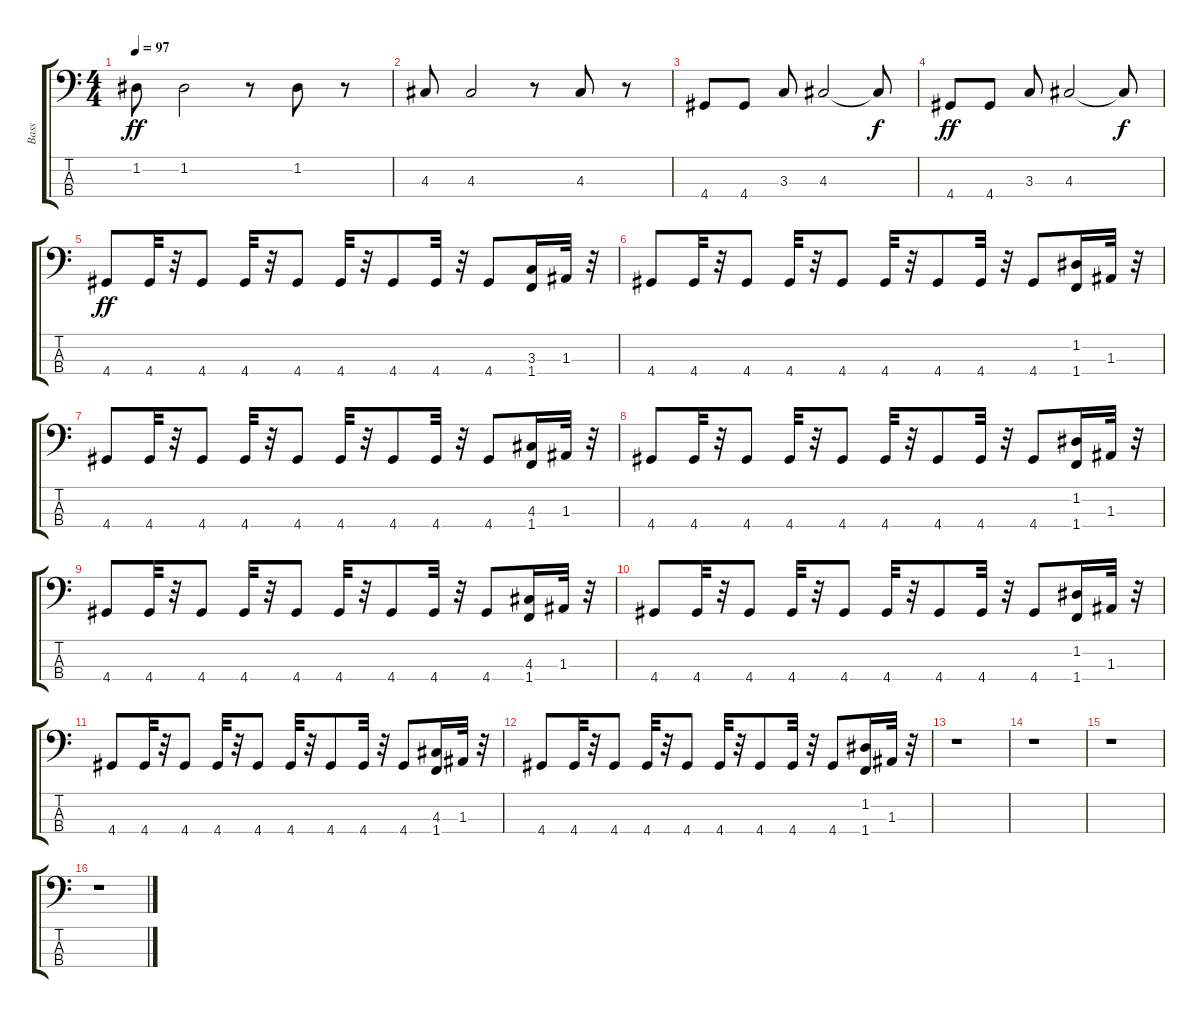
\track ("Bass" "Bass") {instrument electricbassfinger}
\staff {score tabs}
\tuning (G2 D2 A1 E1) {hide}
\ts (4 4)
\tempo 97
\clef f4
\ks c
1.2.8{dy ff} 1.2.2 r.8 1.2.8 r.8 |
4.3.8 4.3.2 r.8 4.3.8 r.8 |
4.4.8 4.4.8 3.3.8 4.3.2 4.3{t}.8{dy f} |
4.4.8{dy ff} 4.4.8 3.3.8 4.3.2 4.3{t}.8{dy f} |
4.4.8{dy ff} 4.4.32 r.32 4.4.8 4.4.32 r.32 4.4.8 4.4.32 r.32 4.4.8 4.4.32 r.32 4.4.8 (3.3 1.4).16 1.3.32 r.32 |
4.4.8 4.4.32 r.32 4.4.8 4.4.32 r.32 4.4.8 4.4.32 r.32 4.4.8 4.4.32 r.32 4.4.8 (1.2 1.4).16 1.3.32 r.32 |
4.4.8 4.4.32 r.32 4.4.8 4.4.32 r.32 4.4.8 4.4.32 r.32 4.4.8 4.4.32 r.32 4.4.8 (4.3 1.4).16 1.3.32 r.32 |
4.4.8 4.4.32 r.32 4.4.8 4.4.32 r.32 4.4.8 4.4.32 r.32 4.4.8 4.4.32 r.32 4.4.8 (1.2 1.4).16 1.3.32 r.32 |
4.4.8 4.4.32 r.32 4.4.8 4.4.32 r.32 4.4.8 4.4.32 r.32 4.4.8 4.4.32 r.32 4.4.8 (4.3 1.4).16 1.3.32 r.32 |
4.4.8 4.4.32 r.32 4.4.8 4.4.32 r.32 4.4.8 4.4.32 r.32 4.4.8 4.4.32 r.32 4.4.8 (1.2 1.4).16 1.3.32 r.32 |
4.4.8 4.4.32 r.32 4.4.8 4.4.32 r.32 4.4.8 4.4.32 r.32 4.4.8 4.4.32 r.32 4.4.8 (4.3 1.4).16 1.3.32 r.32 |
4.4.8 4.4.32 r.32 4.4.8 4.4.32 r.32 4.4.8 4.4.32 r.32 4.4.8 4.4.32 r.32 4.4.8 (1.2 1.4).16 1.3.32 r.32 |
r.1 |
r.1 |
r.1 |
r.1
